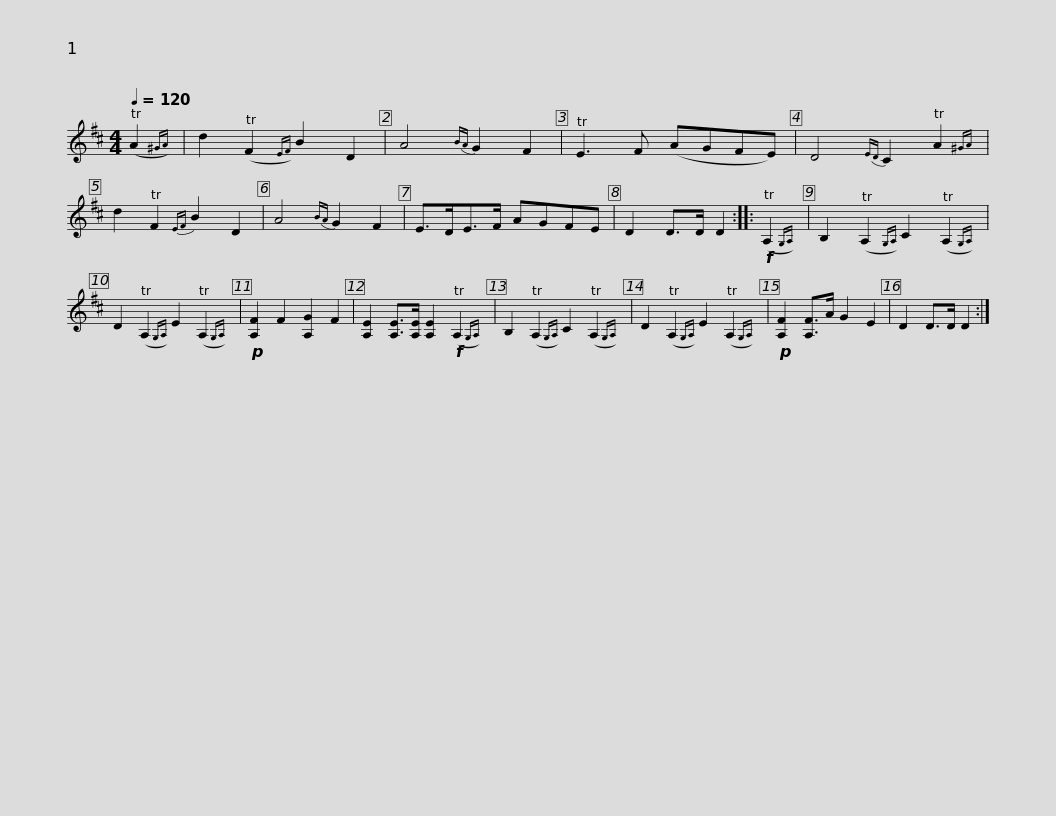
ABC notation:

X:1
L:1/8
Q:1/4=120
M:4/4
I:linebreak $
K:D
V:1 treble
V:1
 (A2{^GA)} | d2 (F2{EF)} B2 D2 | A4{BA} G2 F2 | E3 F (AGFE) | D4{ED} C2 A2{^GA} | %5
 d2 F2{EF} B2 D2 | A4{BA} G2 F2 |$ E>DE>F AGFE | D2 D>D D2 ::!f! (A,2{G,A,)} | %10
 B,2 (A,2{G,A,)} C2 (A,2{G,A,)} | D2 (A,2{G,A,)} E2 (A,2{G,A,)} |!p! [A,F]2 F2 [A,G]2 F2 | [A,E]2 [A,E]>[A,E] [A,E]2!f! (A,2{G,A,)} |$ B,2 (A,2{G,A,)} C2 (A,2{G,A,)} | %15
 D2 (A,2{G,A,)} E2 (A,2{G,A,)} |!p! [A,F]2 [A,F]>A G2 E2 | D2 D>D D2 :| %18
